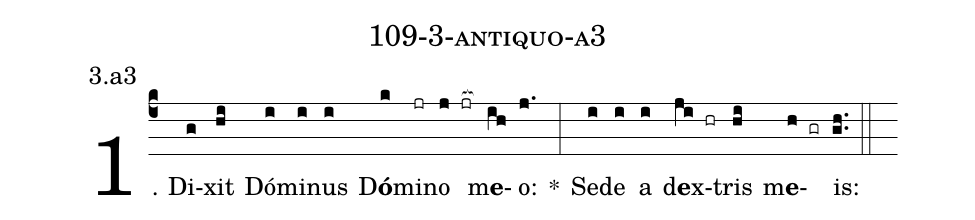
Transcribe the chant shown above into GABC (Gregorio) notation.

name: 109-3-antiquo-a3;
annotation: 3.a3;
%%
(c4)1. Di(g)xit(hi) Dó(i)mi(i)nus(i) D<b>ó</b>(k)mi(jr)no(j jr[ocb:1{]) m<b>e</b>(ih[ocb:0}])o:(j.) *(:) Se(i)de(i) a(i) d<b>e</b>x(ji hr)tris(hi) m<b>e</b>(h gr)is:(gh..) (::)
